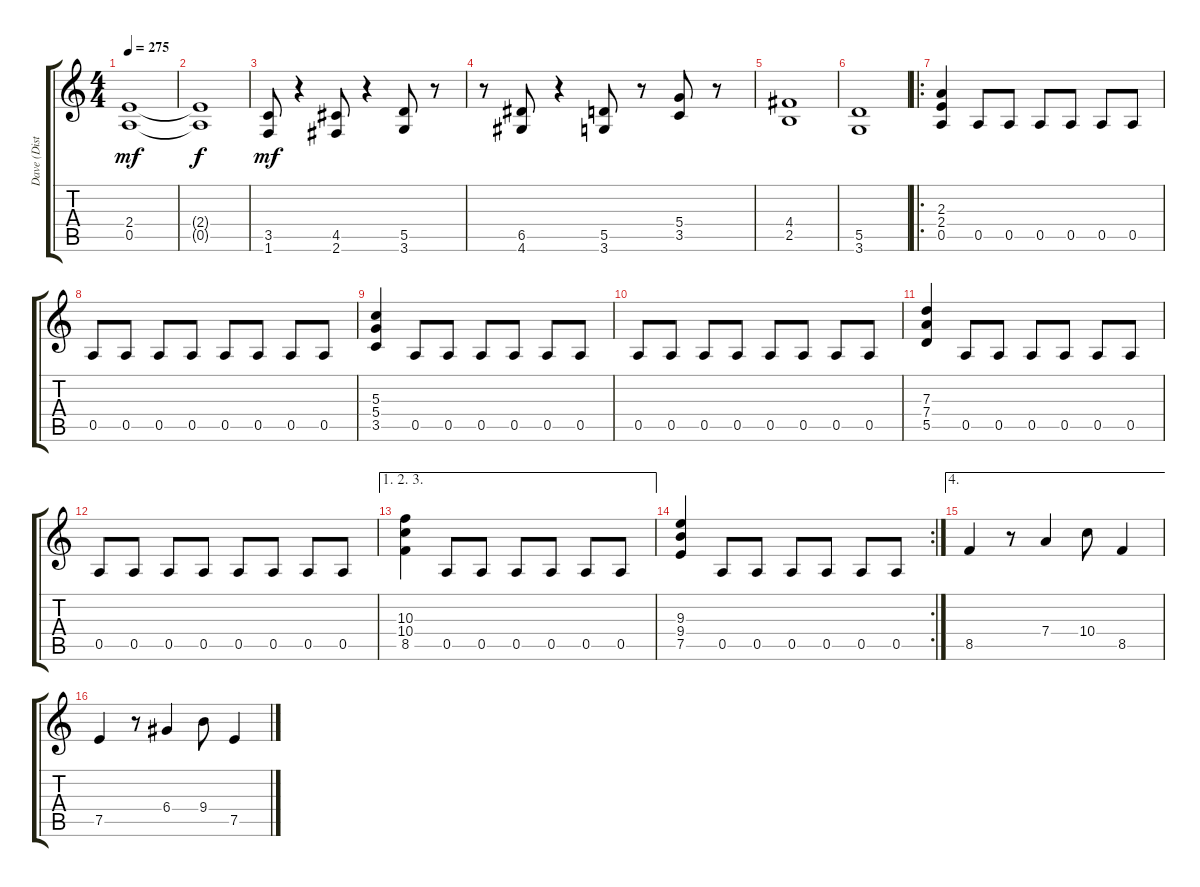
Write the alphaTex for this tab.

\track ("Dave (Disto Gtr)" "Dave (Dist") {instrument distortionguitar}
\staff {score tabs}
\tuning (E4 B3 G3 D3 A2 E2) {hide}
\ts (4 4)
\tempo 275
\clef g2
\ks c
(2.4 0.5).1{dy mf} |
(2.4{t} 0.5{t}).1{dy f} |
(3.5 1.6).8{dy mf} r.4 (4.5 2.6).8 r.4 (5.5 3.6).8 r.8 |
r.8 (6.5 4.6).8 r.4 (5.5 3.6).8 r.8 (5.4 3.5).8 r.8 |
(4.4 2.5).1 |
(5.5 3.6).1 |
\ro
(2.3 2.4 0.5).4 0.5.8 0.5.8 0.5.8 0.5.8 0.5.8 0.5.8 |
0.5.8 0.5.8 0.5.8 0.5.8 0.5.8 0.5.8 0.5.8 0.5.8 |
(5.3 5.4 3.5).4 0.5.8 0.5.8 0.5.8 0.5.8 0.5.8 0.5.8 |
0.5.8 0.5.8 0.5.8 0.5.8 0.5.8 0.5.8 0.5.8 0.5.8 |
(7.3 7.4 5.5).4 0.5.8 0.5.8 0.5.8 0.5.8 0.5.8 0.5.8 |
0.5.8 0.5.8 0.5.8 0.5.8 0.5.8 0.5.8 0.5.8 0.5.8 |
\ae (1 2 3)
(10.3 10.4 8.5).4 0.5.8 0.5.8 0.5.8 0.5.8 0.5.8 0.5.8 |
\rc 2
(9.3 9.4 7.5).4 0.5.8 0.5.8 0.5.8 0.5.8 0.5.8 0.5.8 |
\ae 4
8.5.4 r.8 7.4.4 10.4.8 8.5.4 |
7.5.4 r.8 6.4.4 9.4.8 7.5.4
